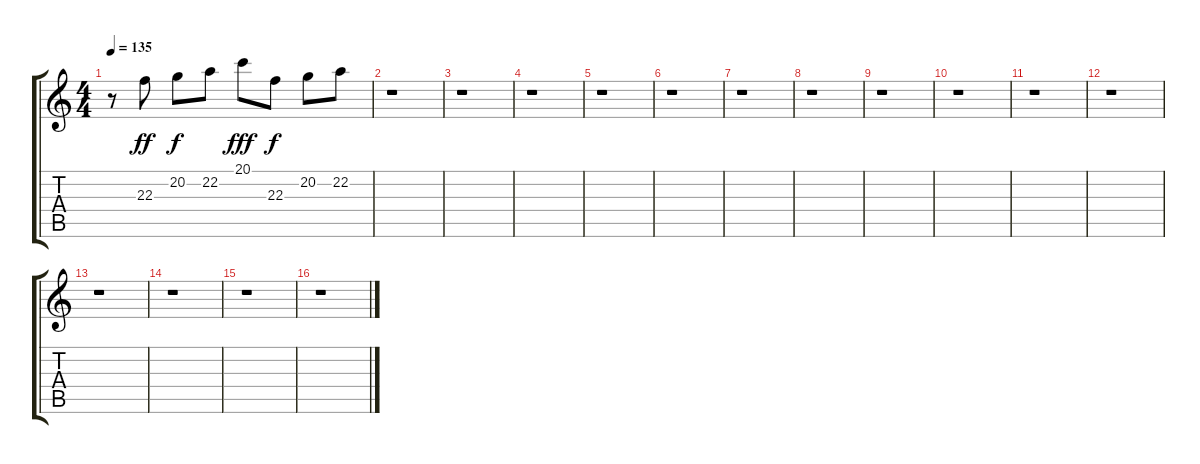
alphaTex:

\track "" {instrument tremolostrings}
\staff {score tabs}
\tuning (E4 B3 G3 D3 A2 E2) {hide}
\ts (4 4)
\tempo 135
\clef g2
\ks c
r.8{dy ff} 22.3.8 20.2.8{dy f} 22.2.8 20.1.8{dy fff} 22.3.8{dy f} 20.2.8 22.2.8 |
r.1 |
r.1 |
r.1 |
r.1 |
r.1 |
r.1 |
r.1 |
r.1 |
r.1 |
r.1 |
r.1 |
r.1 |
r.1 |
r.1 |
r.1
